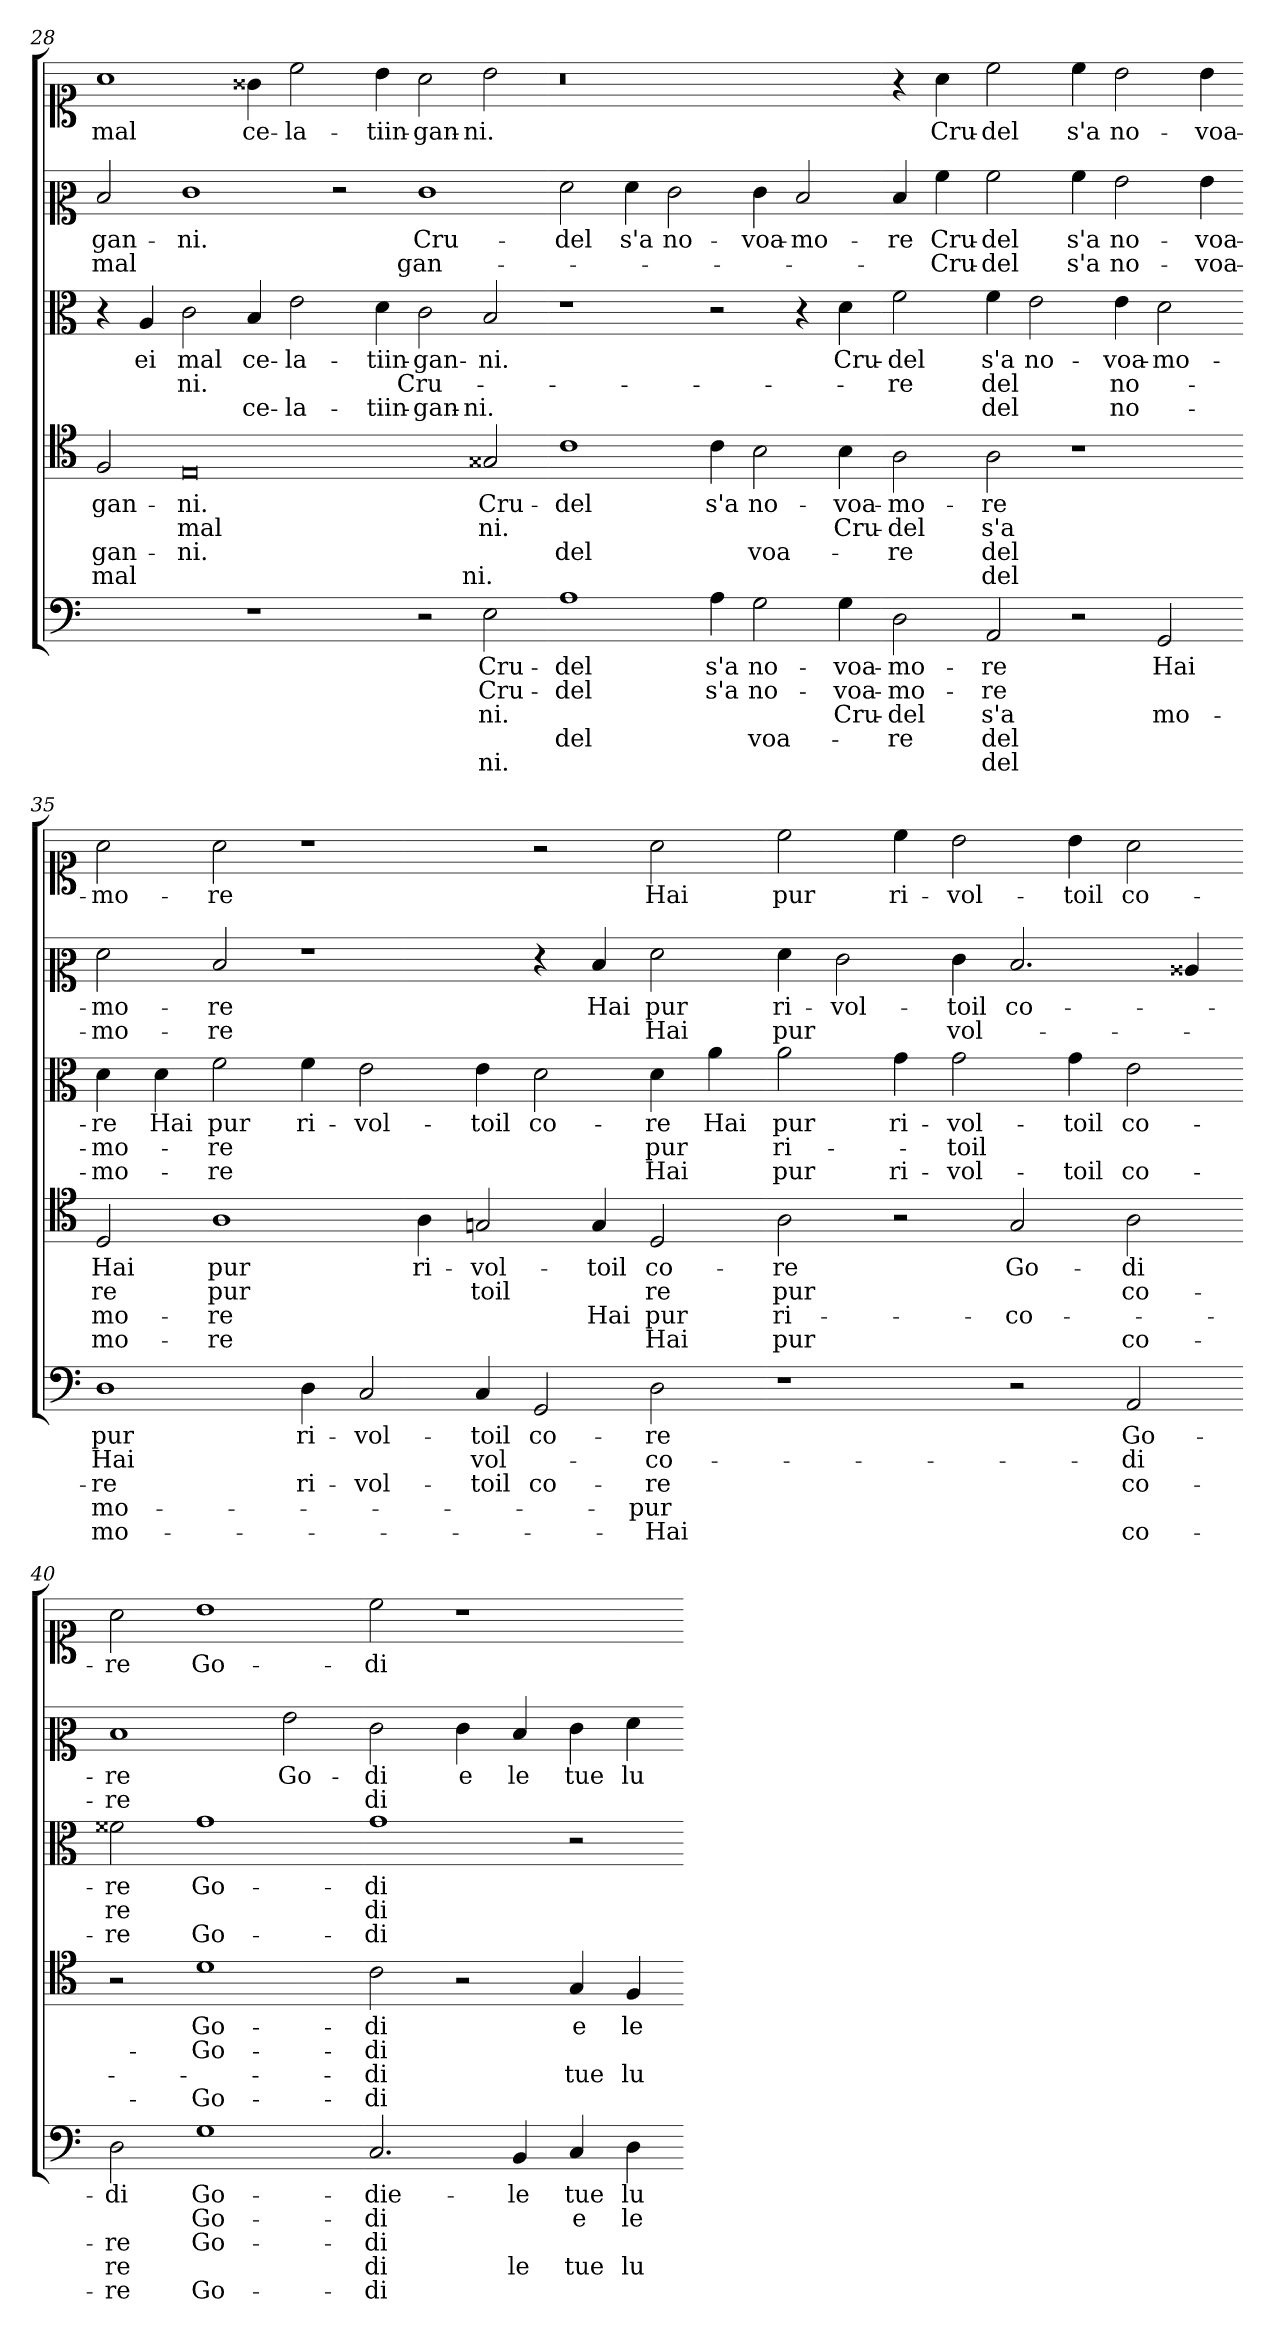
**kern	**text	**text	**text	**text	**text	**kern	**text	**text	**text	**text	**kern	**text	**text	**text	**kern	**text	**text	**kern	**text
*part5	*part5	*part5	*part5	*part5	*part5	*part4	*part4	*part4	*part4	*part4	*part3	*part3	*part3	*part3	*part2	*part2	*part2	*part1	*part1
*staff5	*staff5	*staff5	*staff5	*staff5	*staff5	*staff4	*staff4	*staff4	*staff4	*staff4	*staff3	*staff3	*staff3	*staff3	*staff2	*staff2	*staff2	*staff1	*staff1
*clefF4	*	*	*	*	*	*clefC4	*	*	*	*	*clefC3	*	*	*	*clefC2	*	*	*clefC1	*
*k[]	*	*	*	*	*	*k[]	*	*	*	*	*k[]	*	*	*	*k[]	*	*	*k[]	*
=28	=28	=28	=28	=28	=28	=28	=28	=28	=28	=28	=28	=28	=28	=28	=28	=28	=28	=28	=28
1ryy	.	.	.	.	.	2F	gan-	.	gan-	mal	4r	.	.	.	2d	gan-	mal	1a	mal
.	.	.	.	.	.	.	.	.	.	.	4A	ei	.	.	.	.	.	.	.
.	.	.	.	.	.	0E	ni.	mal	ni.	.	2c	mal	ni.	.	1e	ni.	.	.	.
1r	.	.	.	.	.	.	.	.	.	.	4B	ce-	.	ce-	.	.	.	4g##X	ce-
.	.	.	.	.	.	.	.	.	.	.	2e	la-	.	la-	.	.	.	2cc	la-
.	.	.	.	.	.	.	.	.	.	.	.	.	.	.	2r	.	.	.	.
.	.	.	.	.	.	.	.	.	.	.	4d	tiin-	.	tiin-	.	.	.	4b	tiin-
2r	.	.	.	.	.	.	.	.	.	.	2c	gan-	Cru-	gan-	1e	Cru-	gan-	2a	gan-
2E	Cru-	Cru-	ni.	.	ni.	2G##X	Cru-	ni.	.	ni.	2B	ni.	.	ni.	.	.	.	2b	ni.
=31-	=31-	=31-	=31-	=31-	=31-	=31-	=31-	=31-	=31-	=31-	=31-	=31-	=31-	=31-	=31-	=31-	=31-	=31-	=31-
1A	del	del	.	del	.	1c	del	.	del	.	1r	.	.	.	2f	del	.	0r	.
.	.	.	.	.	.	.	.	.	.	.	.	.	.	.	4f	s'a	.	.	.
.	.	.	.	.	.	.	.	.	.	.	.	.	.	.	2e	no-	.	.	.
4A	s'a	s'a	.	.	.	4c	s'a	.	.	.	2r	.	.	.	.	.	.	.	.
2G	no-	no-	.	voa-	.	2B	no-	.	voa-	.	.	.	.	.	4e	voa-	.	.	.
.	.	.	.	.	.	.	.	.	.	.	4r	.	.	.	2d	mo-	.	.	.
4G	voa-	voa-	Cru-	.	.	4B	voa-	Cru-	.	.	4d	Cru-	.	.	.	.	.	.	.
=33-	=33-	=33-	=33-	=33-	=33-	=33-	=33-	=33-	=33-	=33-	=33-	=33-	=33-	=33-	=33-	=33-	=33-	=33-	=33-
2D	mo-	mo-	del	re	.	2A	mo-	del	re	.	2f	del	re	.	4d	re	.	4r	.
.	.	.	.	.	.	.	.	.	.	.	.	.	.	.	4a	Cru-	Cru-	4a	Cru-
2AA	re	re	s'a	del	del	2A	re	s'a	del	del	4f	s'a	del	del	2a	del	del	2cc	del
.	.	.	.	.	.	.	.	.	.	.	2e	no-	.	.	.	.	.	.	.
2r	.	.	.	.	.	1r	.	.	.	.	.	.	.	.	4a	s'a	s'a	4cc	s'a
.	.	.	.	.	.	.	.	.	.	.	4e	voa-	no-	no-	2g	no-	no-	2b	no-
2GG	Hai	.	mo-	.	.	.	.	.	.	.	2d	mo-	.	.	.	.	.	.	.
.	.	.	.	.	.	.	.	.	.	.	.	.	.	.	4g	voa-	voa-	4b	voa-
=35-	=35-	=35-	=35-	=35-	=35-	=35-	=35-	=35-	=35-	=35-	=35-	=35-	=35-	=35-	=35-	=35-	=35-	=35-	=35-
1D	pur	Hai	re	mo-	mo-	2D	Hai	re	mo-	mo-	4d	re	mo-	mo-	2f	mo-	mo-	2a	mo-
.	.	.	.	.	.	.	.	.	.	.	4d	Hai	.	.	.	.	.	.	.
.	.	.	.	.	.	1A	pur	pur	re	re	2f	pur	re	re	2d	re	re	2a	re
4D	ri-	.	ri-	.	.	.	.	.	.	.	4f	ri-	.	.	1r	.	.	1r	.
2C	vol-	.	vol-	.	.	.	.	.	.	.	2e	vol-	.	.	.	.	.	.	.
.	.	.	.	.	.	4A	ri-	.	.	.	.	.	.	.	.	.	.	.	.
4C	toil	vol-	toil	.	.	2G	vol-	toil	.	.	4e	toil	.	.	.	.	.	.	.
2GG	co-	.	co-	.	.	.	.	.	.	.	2d	co-	.	.	4r	.	.	2r	.
.	.	.	.	.	.	4G	toil	.	Hai	.	.	.	.	.	4d	Hai	.	.	.
2D	re	co-	re	pur	Hai	2D	co-	re	pur	Hai	4d	re	pur	Hai	2f	pur	Hai	2a	Hai
.	.	.	.	.	.	.	.	.	.	.	4a	Hai	.	.	.	.	.	.	.
=38-	=38-	=38-	=38-	=38-	=38-	=38-	=38-	=38-	=38-	=38-	=38-	=38-	=38-	=38-	=38-	=38-	=38-	=38-	=38-
1r	.	.	.	.	.	2A	re	pur	ri-	pur	2a	pur	ri-	pur	4f	ri-	pur	2cc	pur
.	.	.	.	.	.	.	.	.	.	.	.	.	.	.	2e	vol-	.	.	.
.	.	.	.	.	.	2r	.	.	.	.	4g	ri-	.	ri-	.	.	.	4cc	ri-
.	.	.	.	.	.	.	.	.	.	.	2g	vol-	toil	vol-	4e	toil	vol-	2b	vol-
2r	.	.	.	.	.	2G	Go-	.	co-	.	.	.	.	.	2.d	co-	.	.	.
.	.	.	.	.	.	.	.	.	.	.	4g	toil	.	toil	.	.	.	4b	toil
2AA	Go-	di	co-	.	co-	2A	di	co-	.	co-	2e	co-	.	co-	.	.	.	2a	co-
.	.	.	.	.	.	.	.	.	.	.	.	.	.	.	4c##X	.	.	.	.
=40-	=40-	=40-	=40-	=40-	=40-	=40-	=40-	=40-	=40-	=40-	=40-	=40-	=40-	=40-	=40-	=40-	=40-	=40-	=40-
2D	di	.	re	re	re	2r	.	.	.	.	2f##X	re	re	re	1d	re	re	2a	re
1G	Go-	Go-	Go-	.	Go-	1d	Go-	Go-	.	Go-	1g	Go-	.	Go-	.	.	.	1b	Go-
.	.	.	.	.	.	.	.	.	.	.	.	.	.	.	2g	Go-	.	.	.
2.C	die-	di	di	di	di	2c	di	di	di	di	1g	di	di	di	2e	di	di	2cc	di
.	.	.	.	.	.	2r	.	.	.	.	.	.	.	.	4e	e	.	1r	.
4BB	le	.	.	le	.	.	.	.	.	.	.	.	.	.	4d	le	.	.	.
4C	tue	e	.	tue	.	4G	e	.	tue	.	2r	.	.	.	4e	tue	.	.	.
4D	lu-	le	.	lu-	.	4F	le	.	lu-	.	.	.	.	.	4f	lu-	.	.	.
=-	=-	=-	=-	=-	=-	=-	=-	=-	=-	=-	=-	=-	=-	=-	=-	=-	=-	=-	=-
*-	*-	*-	*-	*-	*-	*-	*-	*-	*-	*-	*-	*-	*-	*-	*-	*-	*-	*-	*-
